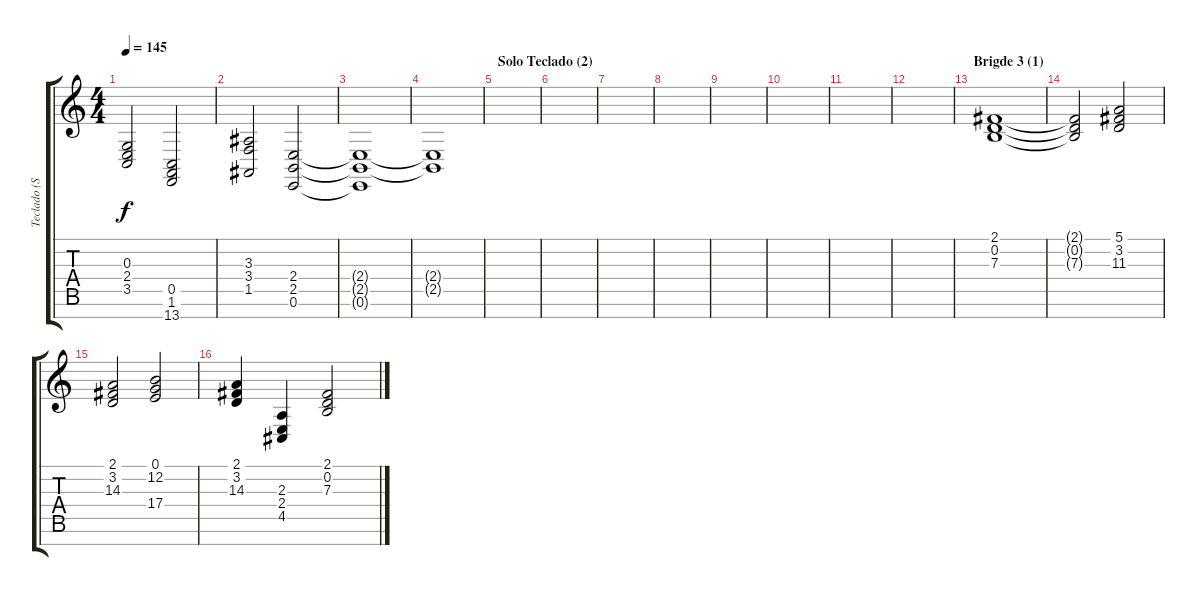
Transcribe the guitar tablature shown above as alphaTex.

\track ("Teclado (String)" "Teclado (S") {instrument stringensemble2}
\staff {score tabs}
\tuning (E4 B3 G3 D3 A2 E2 B1) {hide}
\ts (4 4)
\tempo 145
\clef g2
\ks c
(0.3 2.4 3.5).2{dy f} (0.5 1.6 13.7).2 |
(3.3 3.4 1.5).2 (2.4 2.5 0.6).2 |
(2.4{t} 2.5{t} 0.6{t}).1 |
(2.4{t} 2.5{t}).1 |
\section ("" "Solo Teclado (2)")
|
|
|
|
|
|
|
|
\section ("" "Brigde 3 (1)")
(2.1 0.2 7.3).1 |
(2.1{t} 0.2{t} 7.3{t}).2 (5.1 3.2 11.3).2 |
(2.1 3.2 14.3).2 (0.1 12.2 17.4).2 |
(2.1 3.2 14.3).4 (2.3 2.4 4.5).4 (2.1 0.2 7.3).2
